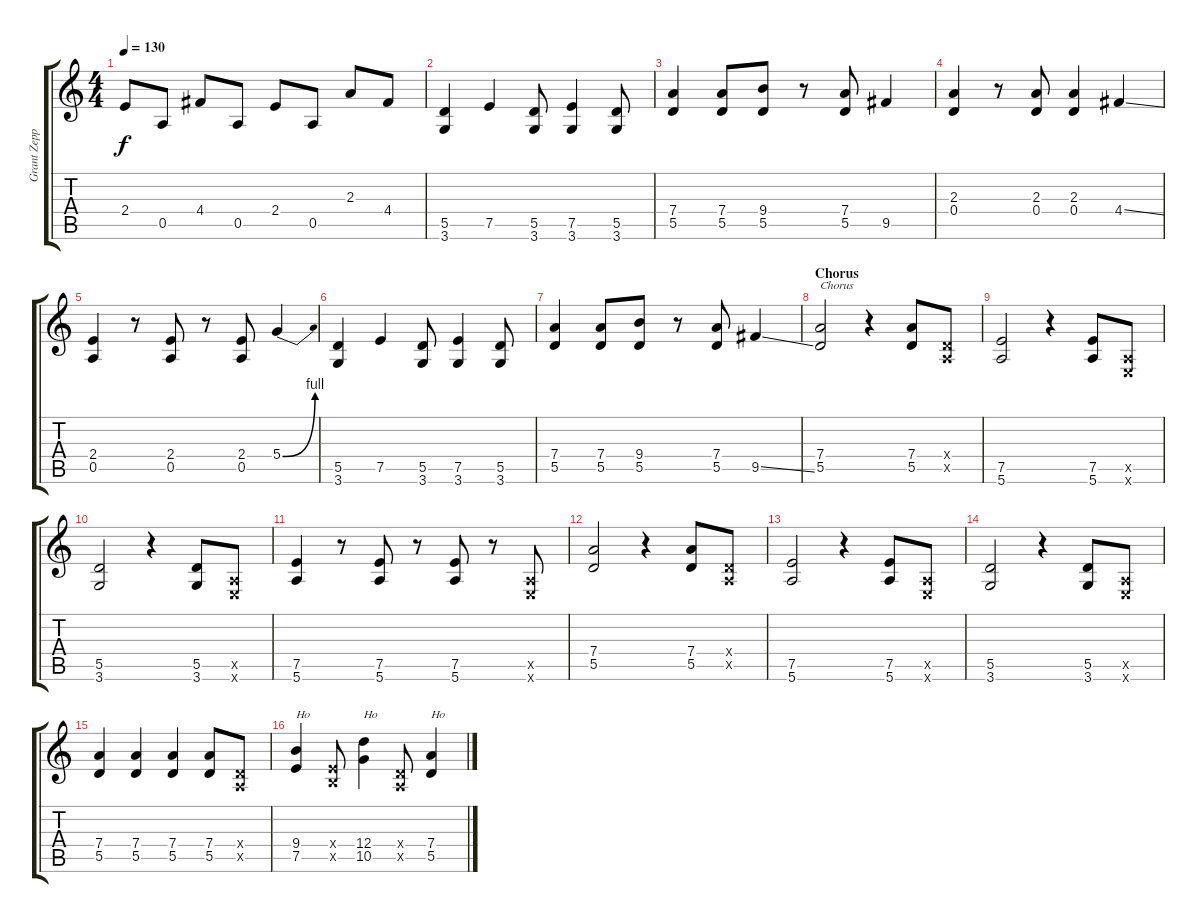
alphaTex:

\track ("Grant Zeppelin - Electric" "Grant Zepp") {instrument overdrivenguitar}
\staff {score tabs}
\tuning (E4 B3 G3 D3 A2 E2) {hide}
\ts (4 4)
\tempo 130
\clef g2
\ks c
2.4.8{dy f} 0.5.8 4.4.8 0.5.8 2.4.8 0.5.8 2.3.8 4.4.8 |
(5.5 3.6).4 7.5.4 (5.5 3.6).8 (7.5 3.6).4 (5.5 3.6).8 |
(7.4 5.5).4 (7.4 5.5).8 (9.4 5.5).8 r.8 (7.4 5.5).8 9.5.4 |
(2.3 0.4).4 r.8 (2.3 0.4).8 (2.3 0.4).4 4.4{ss}.4 |
(2.4 0.5).4 r.8 (2.4 0.5).8 r.8 (2.4 0.5).8 5.4{be (bend 0 0 60 4)}.4 |
(5.5 3.6).4 7.5.4 (5.5 3.6).8 (7.5 3.6).4 (5.5 3.6).8 |
(7.4 5.5).4 (7.4 5.5).8 (9.4 5.5).8 r.8 (7.4 5.5).8 9.5{ss}.4 |
\section ("" "Chorus")
(7.4 5.5).2{txt "Chorus"} r.4 (7.4 5.5).8 (0.4{x} 0.5{x}).8 |
(7.5 5.6).2 r.4 (7.5 5.6).8 (0.5{x} 0.6{x}).8 |
(5.5 3.6).2 r.4 (5.5 3.6).8 (0.5{x} 0.6{x}).8 |
(7.5 5.6).4 r.8 (7.5 5.6).8 r.8 (7.5 5.6).8 r.8 (0.5{x} 0.6{x}).8 |
(7.4 5.5).2 r.4 (7.4 5.5).8 (0.4{x} 0.5{x}).8 |
(7.5 5.6).2 r.4 (7.5 5.6).8 (0.5{x} 0.6{x}).8 |
(5.5 3.6).2 r.4 (5.5 3.6).8 (0.5{x} 0.6{x}).8 |
(7.4 5.5).4 (7.4 5.5).4 (7.4 5.5).4 (7.4 5.5).8 (0.4{x} 0.5{x}).8 |
(9.4 7.5).4{txt "Ho"} (2.4{x} 2.5{x}).8 (12.4 10.5).4{txt "Ho"} (0.4{x} 0.5{x}).8 (7.4 5.5).4{txt "Ho"}
